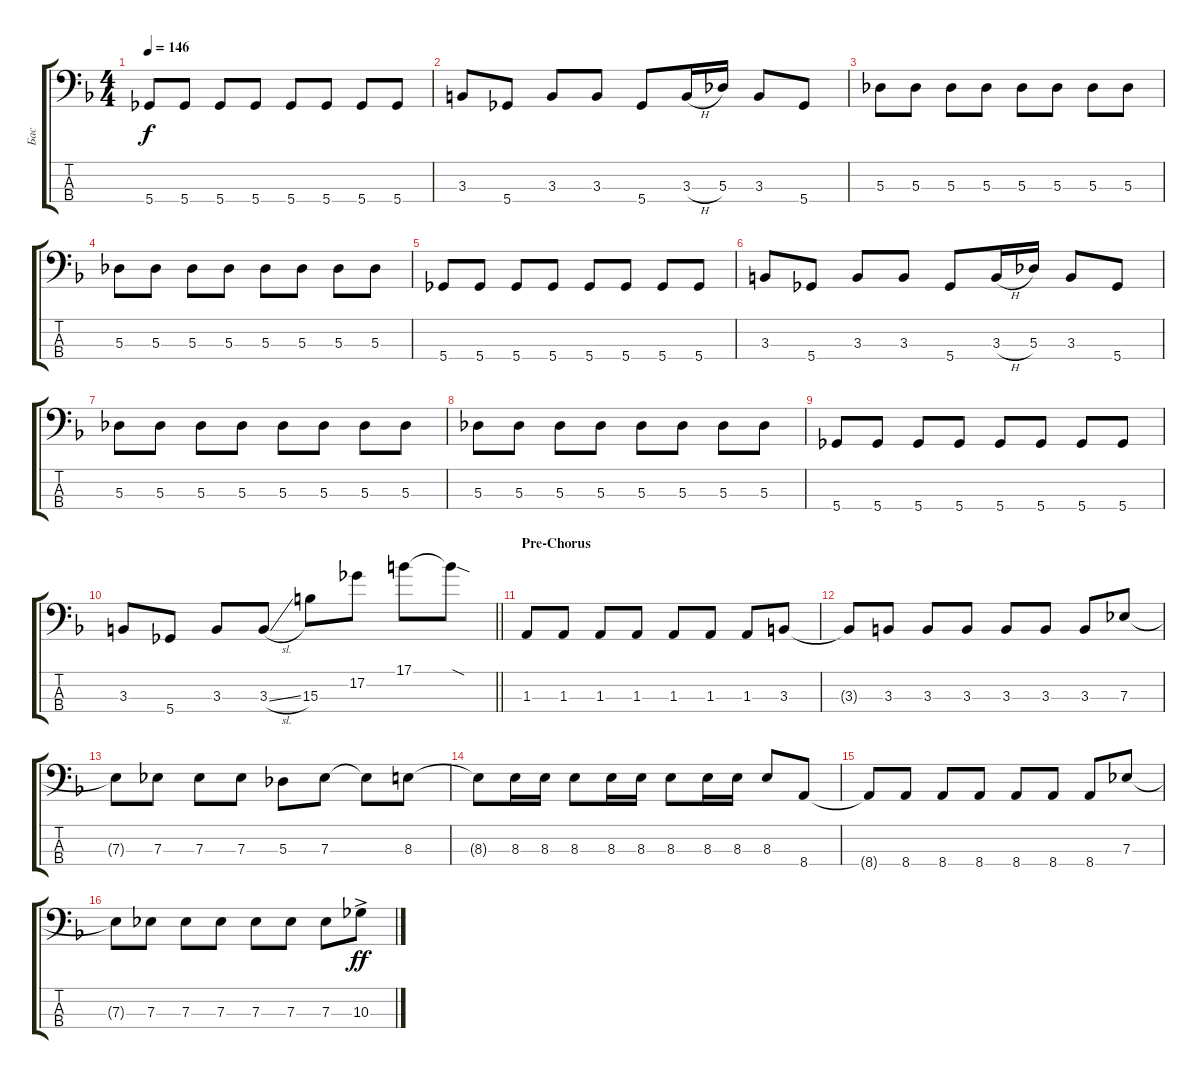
\track ("Бас" "Бас") {instrument electricbassfinger}
\staff {score tabs}
\tuning (Gb2 Db2 Ab1 Db1) {hide}
\ts (4 4)
\tempo 146
\clef f4
\ks dminor
5.4.8{dy f} 5.4.8 5.4.8 5.4.8 5.4.8 5.4.8 5.4.8 5.4.8 |
3.3.8 5.4.8 3.3.8 3.3.8 5.4.8 3.3{h}.16 5.3.16 3.3.8 5.4.8 |
5.3.8 5.3.8 5.3.8 5.3.8 5.3.8 5.3.8 5.3.8 5.3.8 |
5.3.8 5.3.8 5.3.8 5.3.8 5.3.8 5.3.8 5.3.8 5.3.8 |
5.4.8 5.4.8 5.4.8 5.4.8 5.4.8 5.4.8 5.4.8 5.4.8 |
3.3.8 5.4.8 3.3.8 3.3.8 5.4.8 3.3{h}.16 5.3.16 3.3.8 5.4.8 |
5.3.8 5.3.8 5.3.8 5.3.8 5.3.8 5.3.8 5.3.8 5.3.8 |
5.3.8 5.3.8 5.3.8 5.3.8 5.3.8 5.3.8 5.3.8 5.3.8 |
5.4.8 5.4.8 5.4.8 5.4.8 5.4.8 5.4.8 5.4.8 5.4.8 |
\barLineRight lightlight
3.3.8 5.4.8 3.3.8 3.3{sl}.8 15.3.8 17.2.8 17.1.8 17.1{sod t}.8 |
\section ("" "Pre-Chorus")
1.3.8 1.3.8 1.3.8 1.3.8 1.3.8 1.3.8 1.3.8 3.3.8 |
3.3{t}.8 3.3.8 3.3.8 3.3.8 3.3.8 3.3.8 3.3.8 7.3.8 |
7.3{t}.8 7.3.8 7.3.8 7.3.8 5.3.8 7.3.8 7.3{t}.8 8.3.8 |
8.3{t}.8 8.3.16 8.3.16 8.3.8 8.3.16 8.3.16 8.3.8 8.3.16 8.3.16 8.3.8 8.4.8 |
8.4{t}.8 8.4.8 8.4.8 8.4.8 8.4.8 8.4.8 8.4.8 7.3.8 |
7.3{t}.8 7.3.8 7.3.8 7.3.8 7.3.8 7.3.8 7.3.8 10.3{ac}.8{dy ff}
